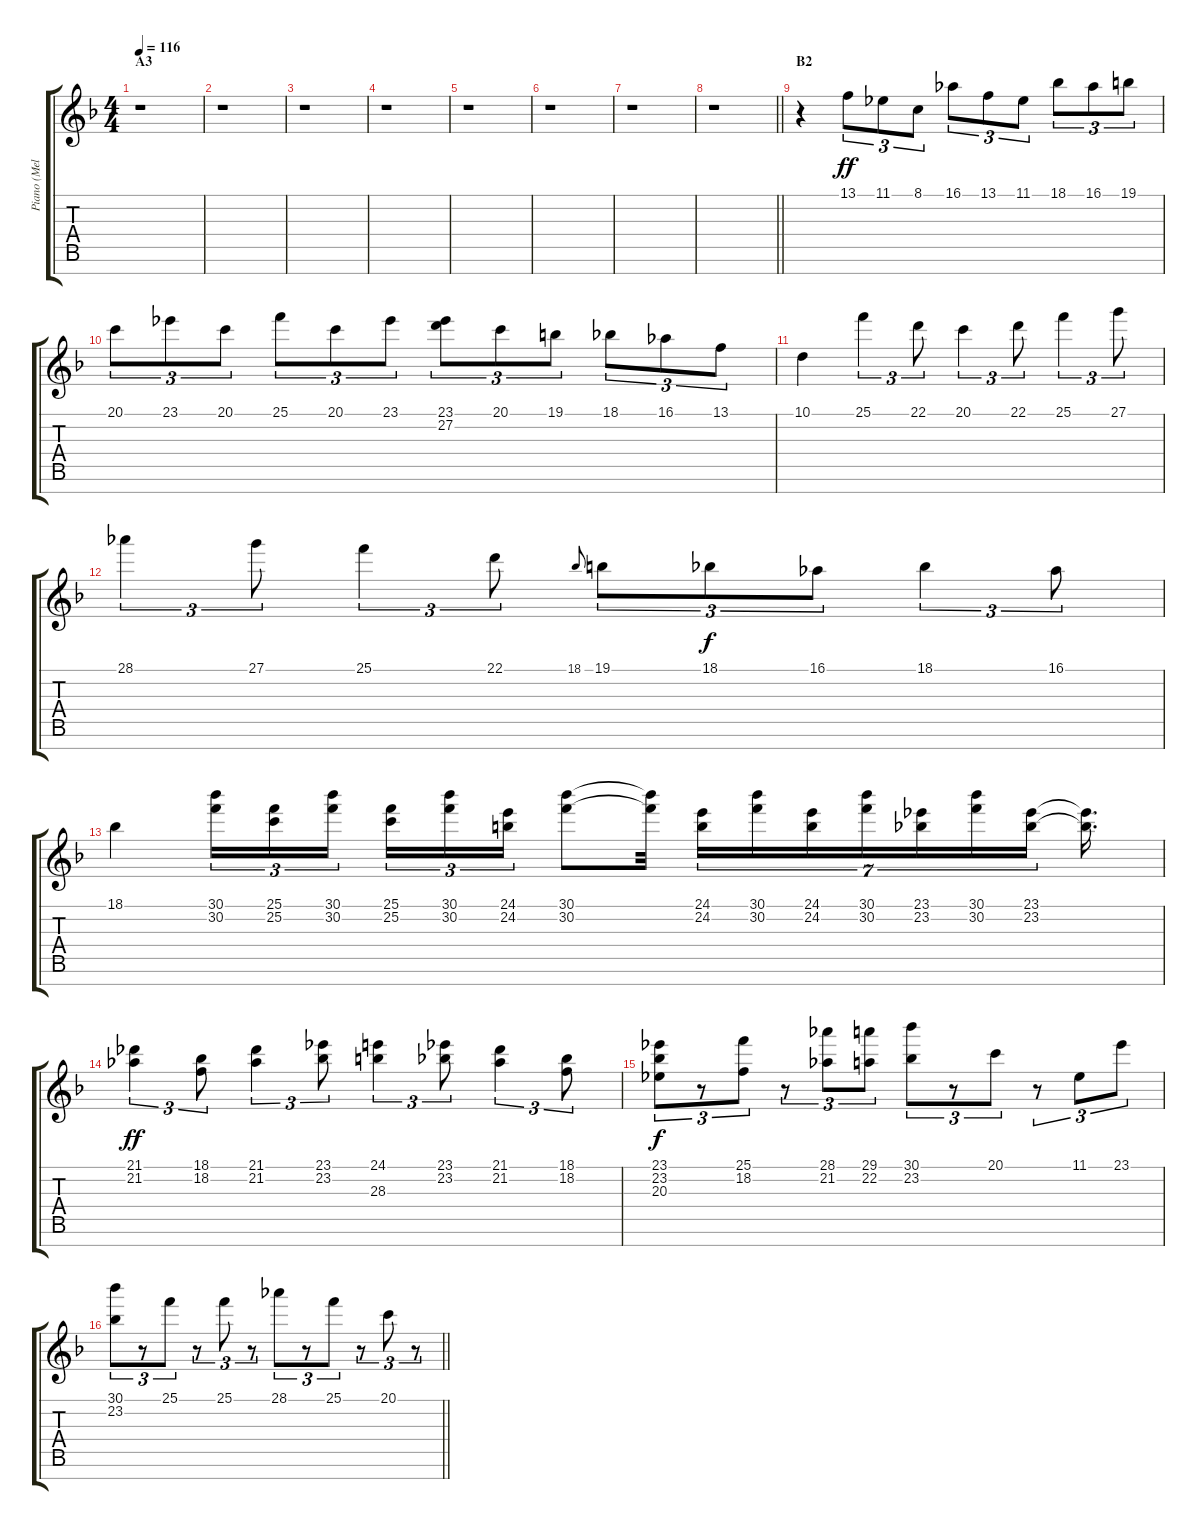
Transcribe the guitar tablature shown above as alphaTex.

\track ("Piano (Melody)" "Piano (Mel") {instrument acousticgrandpiano}
\staff {score tabs}
\tuning (E4 B3 G3 D3 A2 E2 B1) {hide}
\ts (4 4)
\section ("" "A3")
\tempo 116
\clef g2
\ks f
r.1{dy f} |
r.1 |
r.1 |
r.1 |
r.1 |
r.1 |
r.1 |
\barLineRight lightlight
r.1 |
\section ("" "B2")
r.4 13.1.8{tu (3 2) dy ff} 11.1.8{tu (3 2)} 8.1.8{tu (3 2)} 16.1.8{tu (3 2)} 13.1.8{tu (3 2)} 11.1.8{tu (3 2)} 18.1.8{tu (3 2)} 16.1.8{tu (3 2)} 19.1.8{tu (3 2)} |
20.1.8{tu (3 2)} 23.1.8{tu (3 2)} 20.1.8{tu (3 2)} 25.1.8{tu (3 2)} 20.1.8{tu (3 2)} 23.1.8{tu (3 2)} (23.1 27.2).8{tu (3 2)} 20.1.8{tu (3 2)} 19.1.8{tu (3 2)} 18.1.8{tu (3 2)} 16.1.8{tu (3 2)} 13.1.8{tu (3 2)} |
10.1.4 25.1.4{tu (3 2)} 22.1.8{tu (3 2)} 20.1.4{tu (3 2)} 22.1.8{tu (3 2)} 25.1.4{tu (3 2)} 27.1.8{tu (3 2)} |
28.1.4{tu (3 2)} 27.1.8{tu (3 2)} 25.1.4{tu (3 2)} 22.1.8{tu (3 2)} 18.1.8{gr onbeat} 19.1.8{tu (3 2)} 18.1.8{tu (3 2) dy f} 16.1.8{tu (3 2)} 18.1.4{tu (3 2)} 16.1.8{tu (3 2)} |
18.1.4 (30.1 30.2).16{tu (3 2)} (25.1 25.2).16{tu (3 2)} (30.1 30.2).16{tu (3 2) beam splitsecondary} (25.1 25.2).16{tu (3 2)} (30.1 30.2).16{tu (3 2)} (24.1 24.2).16{tu (3 2)} (30.1 30.2).8 (30.1{t} 30.2{t}).32{beam splitsecondary} (24.1 24.2).16{tu (7 4)} (30.1 30.2).16{tu (7 4)} (24.1 24.2).16{tu (7 4)} (30.1 30.2).16{tu (7 4)} (23.1 23.2).16{tu (7 4)} (30.1 30.2).16{tu (7 4)} (23.1 23.2).16{tu (7 4) beam splitsecondary} (23.1{t} 23.2{t}).16{d} |
(21.1 21.2).4{tu (3 2) dy ff} (18.1 18.2).8{tu (3 2)} (21.1 21.2).4{tu (3 2)} (23.1 23.2).8{tu (3 2)} (24.1 28.3).4{tu (3 2)} (23.1 23.2).8{tu (3 2)} (21.1 21.2).4{tu (3 2)} (18.1 18.2).8{tu (3 2)} |
(23.1 23.2 20.3).8{tu (3 2) dy f} r.8{tu (3 2)} (25.1 18.2).8{tu (3 2)} r.8{tu (3 2)} (28.1 21.2).8{tu (3 2)} (29.1 22.2).8{tu (3 2)} (30.1 23.2).8{tu (3 2)} r.8{tu (3 2)} 20.1.8{tu (3 2)} r.8{tu (3 2)} 11.1.8{tu (3 2)} 23.1.8{tu (3 2)} |
\barLineRight lightlight
(30.1 23.2).8{tu (3 2)} r.8{tu (3 2)} 25.1.8{tu (3 2)} r.8{tu (3 2)} 25.1.8{tu (3 2)} r.8{tu (3 2)} 28.1.8{tu (3 2)} r.8{tu (3 2)} 25.1.8{tu (3 2)} r.8{tu (3 2)} 20.1.8{tu (3 2)} r.8{tu (3 2)}
